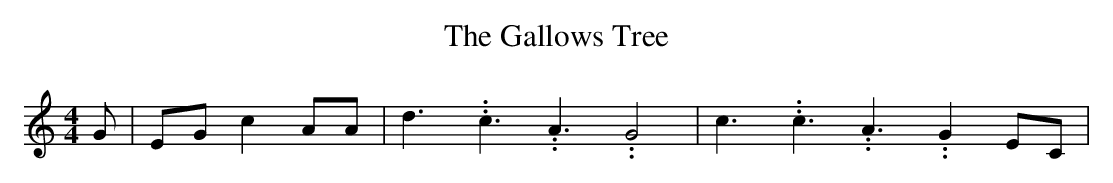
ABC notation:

X:1
T:The Gallows Tree
M:4/4
L:1/8
K:C
 G| EG c2 AA| d3.99999962500005/5.99999925000009 c3.99999962500005/5.99999925000009 A3.99999962500005/5.99999925000009 G4|\
 c3.99999962500005/5.99999925000009 c3.99999962500005/5.99999925000009 A3.99999962500005/5.99999925000009 G2 EC|\

M:4/4
 DC A,4 CD|E G, C2 D2
M:4/4
| EG c2 A- c2- G|
M:3/4
 AG E2 C2|
M:4/4
 ED C4 z||
